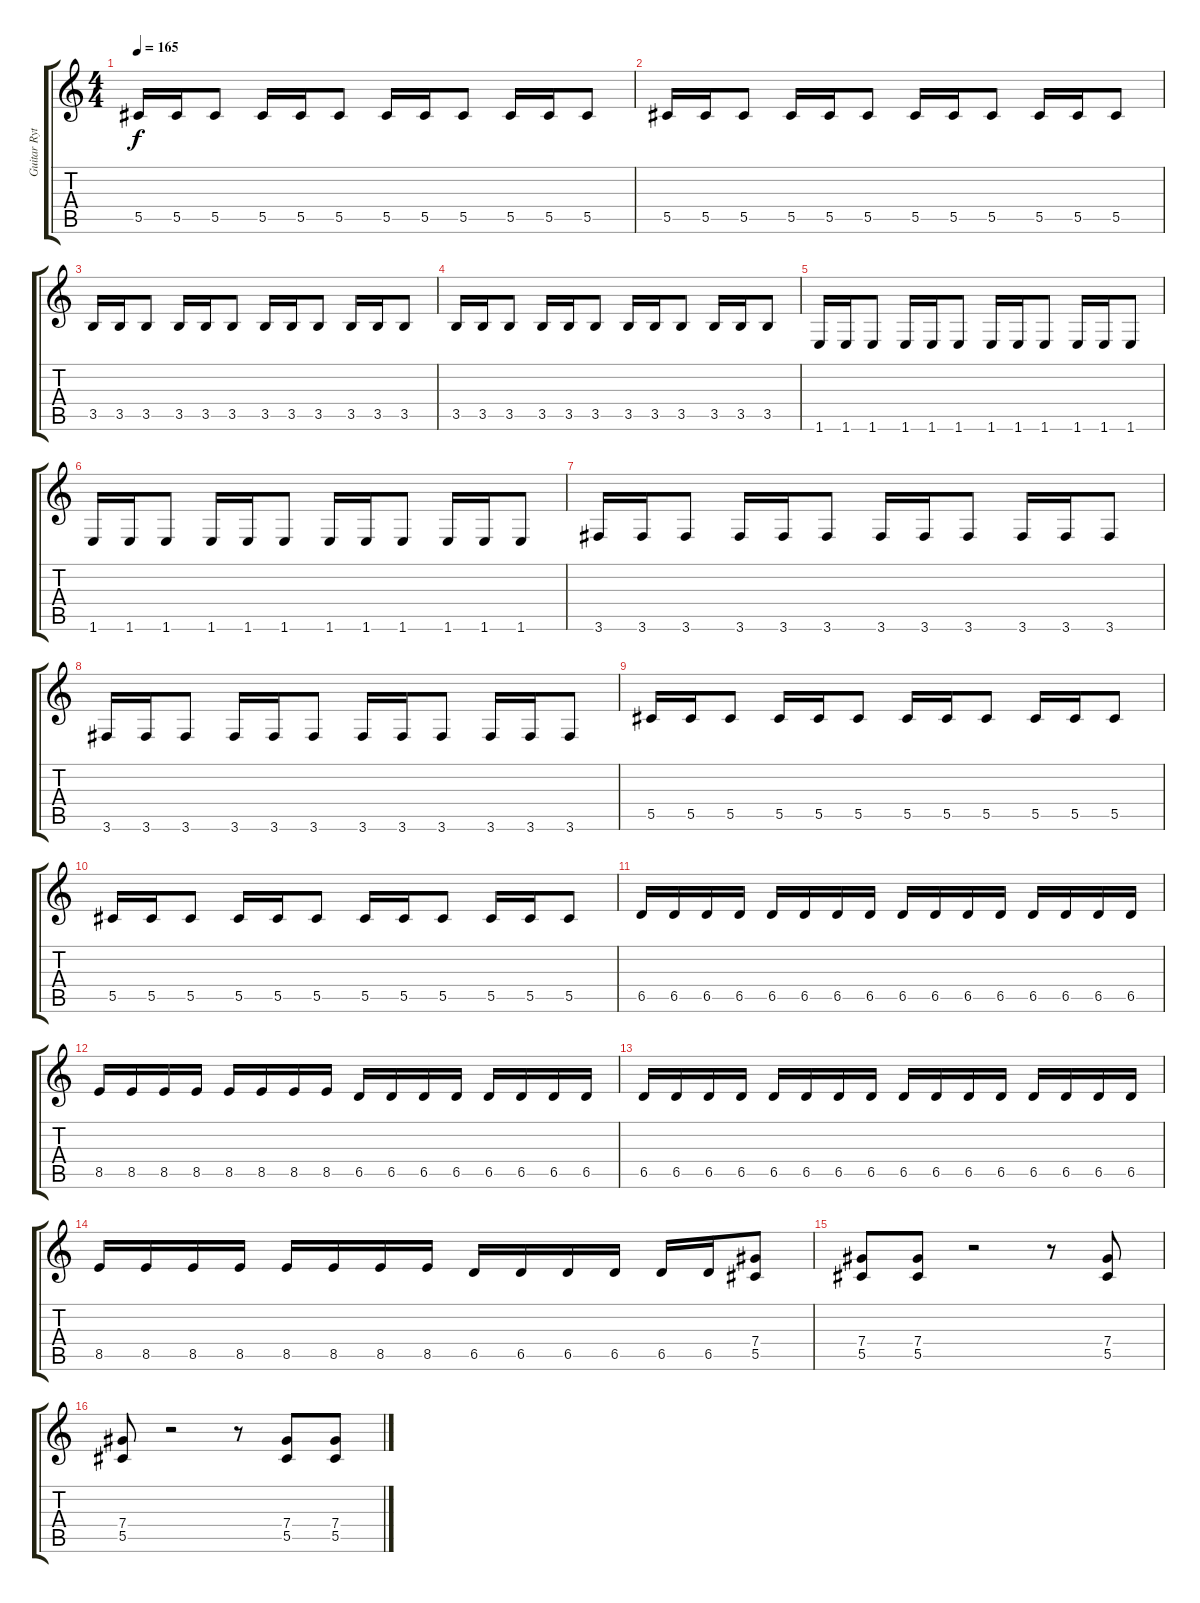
\track ("Guitar Rythme" "Guitar Ryt") {instrument distortionguitar}
\staff {score tabs}
\tuning (Eb4 Bb3 Gb3 Db3 Ab2 Eb2) {hide}
\ts (4 4)
\tempo 165
\clef g2
\ks c
5.5.16{dy f} 5.5.16 5.5.8 5.5.16 5.5.16 5.5.8 5.5.16 5.5.16 5.5.8 5.5.16 5.5.16 5.5.8 |
5.5.16 5.5.16 5.5.8 5.5.16 5.5.16 5.5.8 5.5.16 5.5.16 5.5.8 5.5.16 5.5.16 5.5.8 |
3.5.16 3.5.16 3.5.8 3.5.16 3.5.16 3.5.8 3.5.16 3.5.16 3.5.8 3.5.16 3.5.16 3.5.8 |
3.5.16 3.5.16 3.5.8 3.5.16 3.5.16 3.5.8 3.5.16 3.5.16 3.5.8 3.5.16 3.5.16 3.5.8 |
1.6.16 1.6.16 1.6.8 1.6.16 1.6.16 1.6.8 1.6.16 1.6.16 1.6.8 1.6.16 1.6.16 1.6.8 |
1.6.16 1.6.16 1.6.8 1.6.16 1.6.16 1.6.8 1.6.16 1.6.16 1.6.8 1.6.16 1.6.16 1.6.8 |
3.6.16 3.6.16 3.6.8 3.6.16 3.6.16 3.6.8 3.6.16 3.6.16 3.6.8 3.6.16 3.6.16 3.6.8 |
3.6.16 3.6.16 3.6.8 3.6.16 3.6.16 3.6.8 3.6.16 3.6.16 3.6.8 3.6.16 3.6.16 3.6.8 |
5.5.16 5.5.16 5.5.8 5.5.16 5.5.16 5.5.8 5.5.16 5.5.16 5.5.8 5.5.16 5.5.16 5.5.8 |
5.5.16 5.5.16 5.5.8 5.5.16 5.5.16 5.5.8 5.5.16 5.5.16 5.5.8 5.5.16 5.5.16 5.5.8 |
6.5.16{volume 14 balance 8} 6.5.16 6.5.16 6.5.16 6.5.16 6.5.16 6.5.16 6.5.16 6.5.16 6.5.16 6.5.16 6.5.16 6.5.16 6.5.16 6.5.16 6.5.16 |
8.5.16 8.5.16 8.5.16 8.5.16 8.5.16 8.5.16 8.5.16 8.5.16 6.5.16 6.5.16 6.5.16 6.5.16 6.5.16 6.5.16 6.5.16 6.5.16 |
6.5.16 6.5.16 6.5.16 6.5.16 6.5.16 6.5.16 6.5.16 6.5.16 6.5.16 6.5.16 6.5.16 6.5.16 6.5.16 6.5.16 6.5.16 6.5.16 |
8.5.16 8.5.16 8.5.16 8.5.16 8.5.16 8.5.16 8.5.16 8.5.16 6.5.16 6.5.16 6.5.16 6.5.16 6.5.16{volume 15 balance 8} 6.5.16 (7.4 5.5).8 |
(7.4 5.5).8{volume 15 balance 8} (7.4 5.5).8 r.2 r.8 (7.4 5.5).8 |
(7.4 5.5).8 r.2 r.8 (7.4 5.5).8 (7.4 5.5).8
